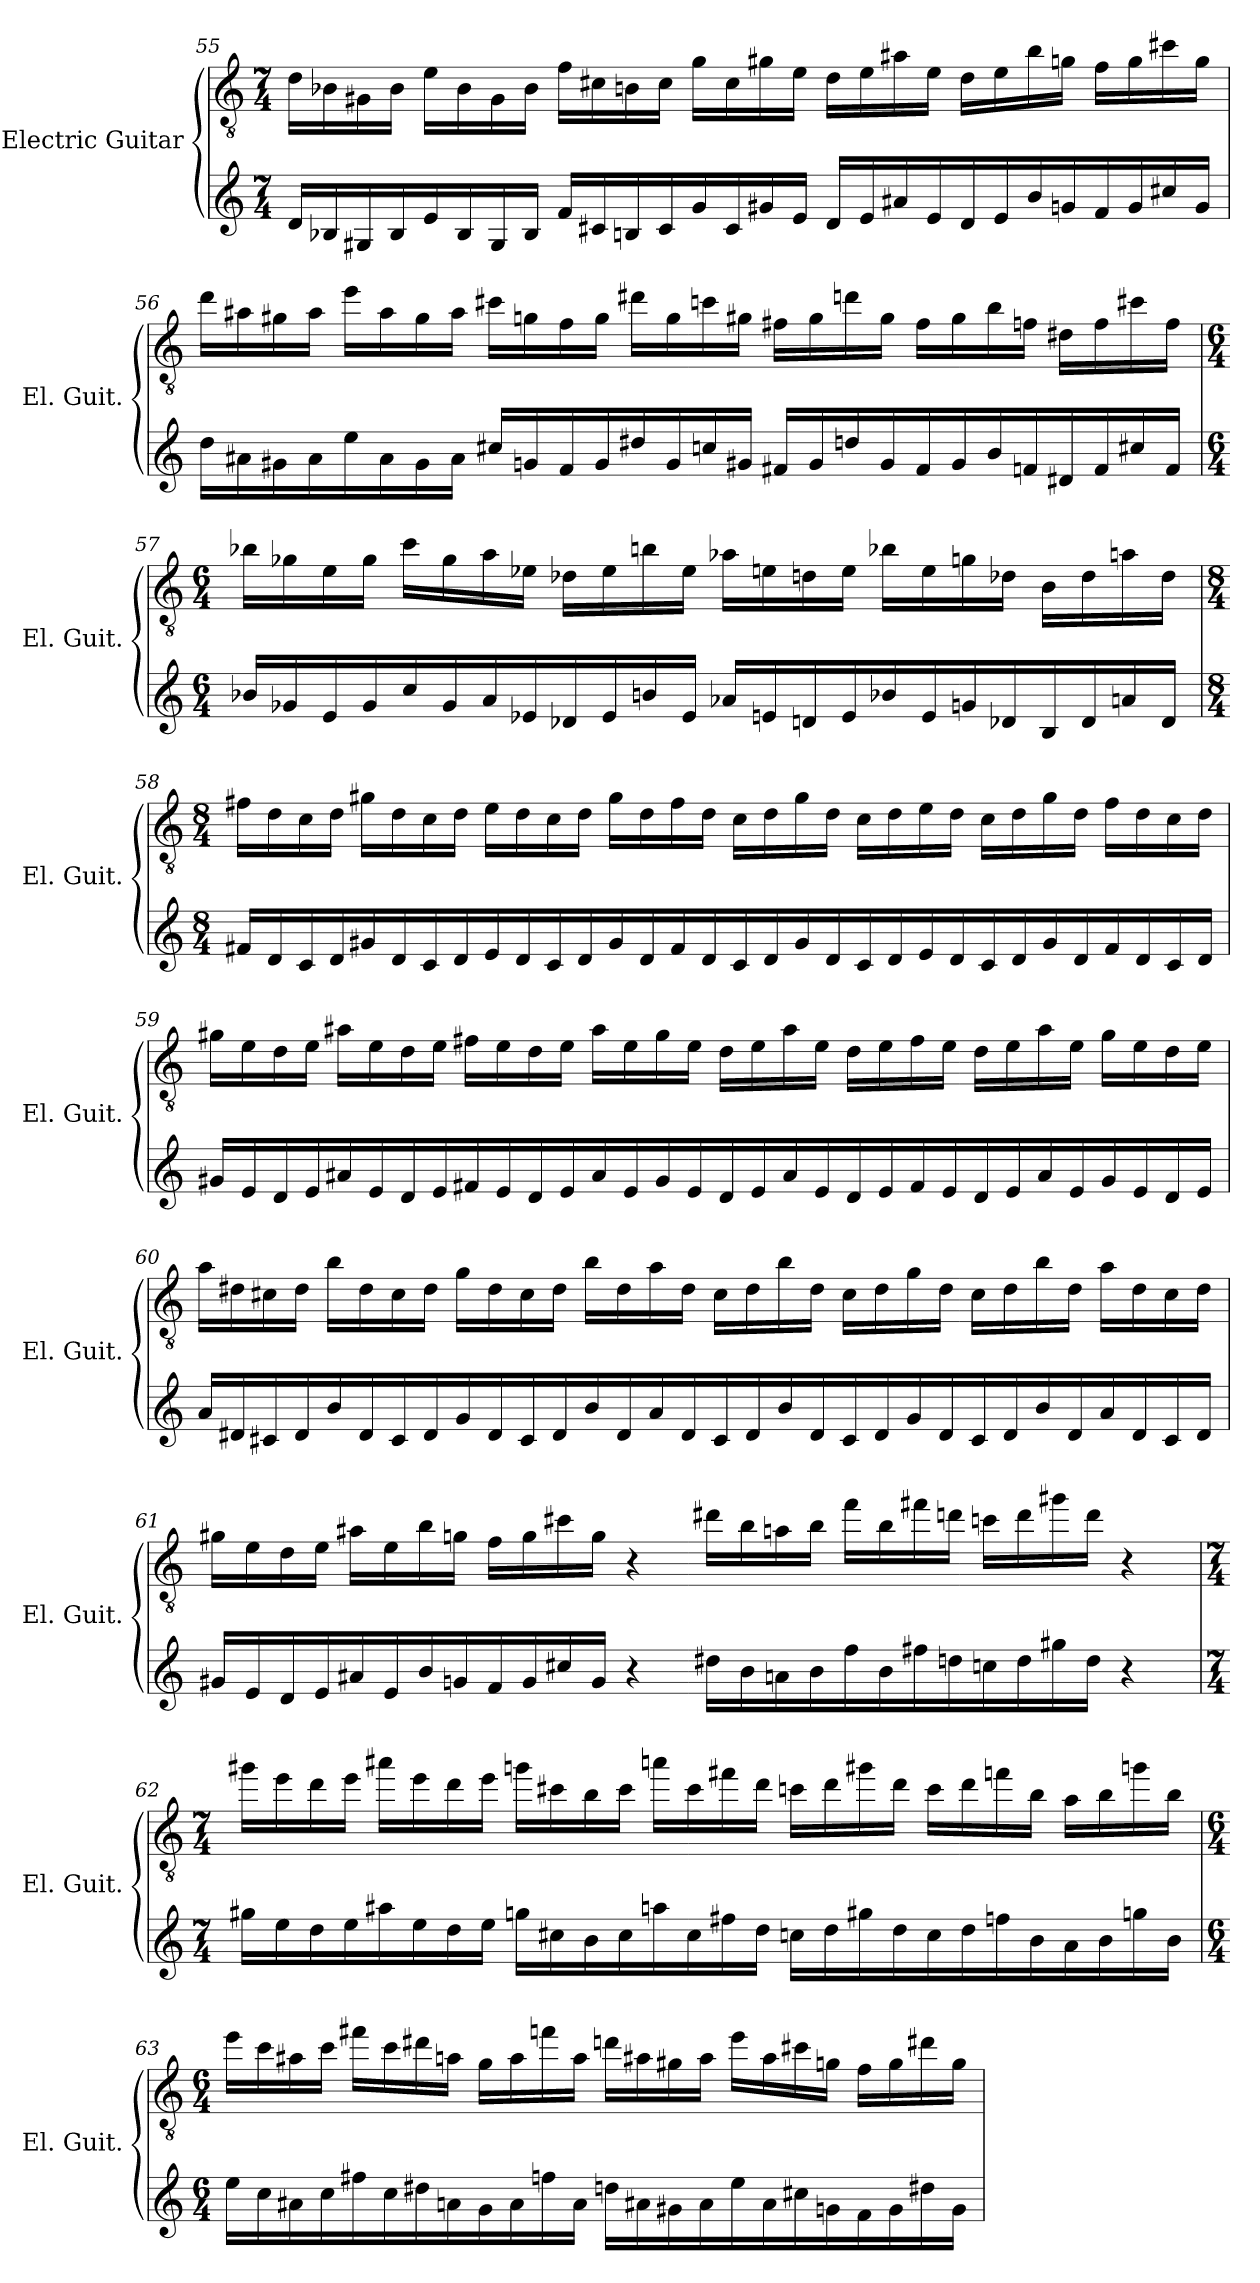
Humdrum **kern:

**kern	**kern
*part1	*part1
*staff2	*staff1
*I"Electric Guitar	*
*I'El. Guit.	*
!!LO:LB:g=z
*	*clefGv2
*k[]	*k[]
*M7/4	*M7/4
=55	=55
16dLL	16d\LL
16B-	16B-X\
16G#	16G#X\
16B-	16B-\JJ
16e	16e\LL
16B-	16B-\
16G#	16G#\
16B-JJ	16B-\JJ
16fLL	16f\LL
16c#	16c#X\
16B	16Bn\
16c#	16c#\JJ
16g	16g\LL
16c#	16c#\
16g#	16g#X\
16eJJ	16e\JJ
16dLL	16d\LL
16e	16e\
16a#	16a#X\
16e	16e\JJ
16d	16d\LL
16e	16e\
16b	16b\
16g	16gn\JJ
16f	16f\LL
16g	16g\
16cc#	16cc#X\
16gJJ	16g\JJ
!!LO:LB:g=z
=56	=56
16ddLL	16dd\LL
16a#	16a#X\
16g#	16g#X\
16a#	16a#\JJ
16ee	16ee\LL
16a#	16a#\
16g#	16g#\
16a#JJ	16a#\JJ
16cc#LL	16cc#X\LL
16g	16gn\
16f	16f\
16g	16g\JJ
16dd#	16dd#X\LL
16g	16g\
16cc	16ccn\
16g#JJ	16g#X\JJ
16f#LL	16f#X\LL
16g#	16g#\
16dd	16ddn\
16g#	16g#\JJ
16f#	16f#\LL
16g#	16g#\
16b	16b\
16f	16fn\JJ
16d#	16d#X\LL
16f	16f\
16cc#	16cc#X\
16fJJ	16f\JJ
!!LO:LB:g=z
=57	=57
*M6/4	*M6/4
16b-XLL	16b-X\LL
16g-X	16g-X\
16e	16e\
16g-	16g-\JJ
16cc	16cc\LL
16g-	16g-\
16a	16a\
16e-X	16e-X\JJ
16d-X	16d-X\LL
16e-	16e-\
16bn	16bn\
16e-JJ	16e-\JJ
16a-XLL	16a-X\LL
16en	16en\
16dn	16dn\
16e	16e\JJ
16b-X	16b-X\LL
16e	16e\
16gn	16gn\
16d-X	16d-X\JJ
16B	16B\LL
16d-	16d-\
16an	16an\
16d-JJ	16d-\JJ
!!LO:PB:g=z
=58	=58
*M8/4	*M8/4
16f#LL	16f#X\LL
16d	16d\
16c	16c\
16d	16d\JJ
16g#	16g#X\LL
16d	16d\
16c	16c\
16d	16d\JJ
16e	16e\LL
16d	16d\
16c	16c\
16d	16d\JJ
16g#	16g#\LL
16d	16d\
16f#	16f#\
16d	16d\JJ
16c	16c\LL
16d	16d\
16g#	16g#\
16d	16d\JJ
16c	16c\LL
16d	16d\
16e	16e\
16d	16d\JJ
16c	16c\LL
16d	16d\
16g#	16g#\
16d	16d\JJ
16f#	16f#\LL
16d	16d\
16c	16c\
16dJJ	16d\JJ
!!LO:LB:g=z
=59	=59
16g#LL	16g#X\LL
16e	16e\
16d	16d\
16e	16e\JJ
16a#	16a#X\LL
16e	16e\
16d	16d\
16e	16e\JJ
16f#	16f#X\LL
16e	16e\
16d	16d\
16e	16e\JJ
16a#	16a#\LL
16e	16e\
16g#	16g#\
16e	16e\JJ
16d	16d\LL
16e	16e\
16a#	16a#\
16e	16e\JJ
16d	16d\LL
16e	16e\
16f#	16f#\
16e	16e\JJ
16d	16d\LL
16e	16e\
16a#	16a#\
16e	16e\JJ
16g#	16g#\LL
16e	16e\
16d	16d\
16eJJ	16e\JJ
!!LO:LB:g=z
=60	=60
16aLL	16a\LL
16d#	16d#X\
16c#	16c#X\
16d#	16d#\JJ
16b	16b\LL
16d#	16d#\
16c#	16c#\
16d#	16d#\JJ
16g	16g\LL
16d#	16d#\
16c#	16c#\
16d#	16d#\JJ
16b	16b\LL
16d#	16d#\
16a	16a\
16d#	16d#\JJ
16c#	16c#\LL
16d#	16d#\
16b	16b\
16d#	16d#\JJ
16c#	16c#\LL
16d#	16d#\
16g	16g\
16d#	16d#\JJ
16c#	16c#\LL
16d#	16d#\
16b	16b\
16d#	16d#\JJ
16a	16a\LL
16d#	16d#\
16c#	16c#\
16d#JJ	16d#\JJ
!!LO:LB:g=z
=61	=61
16g#LL	16g#X\LL
16e	16e\
16d	16d\
16e	16e\JJ
16a#	16a#X\LL
16e	16e\
16b	16b\
16g	16gn\JJ
16f	16f\LL
16g	16g\
16cc#	16cc#X\
16gJJ	16g\JJ
4r	4r
16dd#LL	16dd#X\LL
16b	16b\
16a	16an\
16b	16b\JJ
16ff	16ff\LL
16b	16b\
16ff#	16ff#X\
16dd	16ddn\JJ
16cc	16ccn\LL
16dd	16dd\
16gg#	16gg#X\
16ddJJ	16dd\JJ
4r	4r
!!LO:LB:g=z
=62	=62
*M7/4	*M7/4
16gg#XLL	16gg#X\LL
16ee	16ee\
16dd	16dd\
16ee	16ee\JJ
16aa#X	16aa#X\LL
16ee	16ee\
16dd	16dd\
16eeJJ	16ee\JJ
16ggnLL	16ggn\LL
16cc#X	16cc#X\
16b	16b\
16cc#	16cc#\JJ
16aan	16aan\LL
16cc#	16cc#\
16ff#X	16ff#X\
16ddJJ	16dd\JJ
16ccnLL	16ccn\LL
16dd	16dd\
16gg#X	16gg#X\
16dd	16dd\JJ
16cc	16cc\LL
16dd	16dd\
16ffn	16ffn\
16b	16b\JJ
16a	16a\LL
16b	16b\
16ggn	16ggn\
16bJJ	16b\JJ
!!LO:PB:g=z
=63	=63
*M6/4	*M6/4
16eeLL	16ee\LL
16cc	16cc\
16a#X	16a#X\
16cc	16cc\JJ
16ff#X	16ff#X\LL
16cc	16cc\
16dd#X	16dd#X\
16an	16an\JJ
16g	16g\LL
16a	16a\
16ffn	16ffn\
16aJJ	16a\JJ
16ddnLL	16ddn\LL
16a#X	16a#X\
16g#X	16g#X\
16a#	16a#\JJ
16ee	16ee\LL
16a#	16a#\
16cc#X	16cc#X\
16gn	16gn\JJ
16f	16f\LL
16g	16g\
16dd#X	16dd#X\
16gJJ	16g\JJ
=	=
*-	*-
